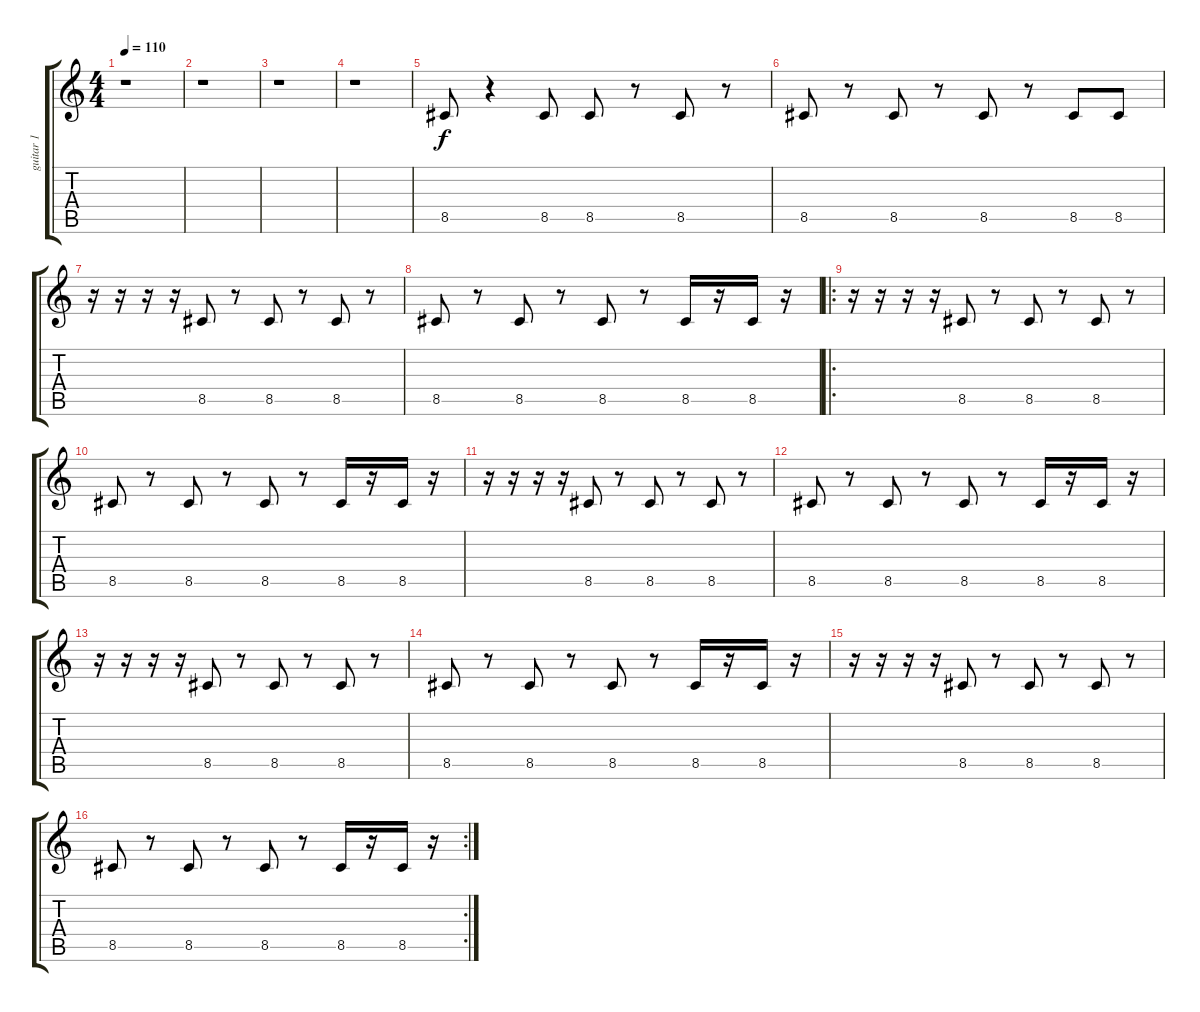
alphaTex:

\track ("guitar 1" "guitar 1") {instrument distortionguitar}
\staff {score tabs}
\tuning (C4 G3 Eb3 Bb2 F2 C2) {hide}
\ts (4 4)
\tempo 110
\clef g2
\ks c
r.1{dy f} |
r.1 |
r.1 |
r.1 |
8.5.8{volume 12} r.4 8.5.8 8.5.8 r.8 8.5.8 r.8 |
8.5.8 r.8 8.5.8 r.8 8.5.8 r.8 8.5.8 8.5.8 |
r.16 r.16 r.16 r.16 8.5.8 r.8 8.5.8 r.8 8.5.8 r.8 |
8.5.8 r.8 8.5.8 r.8 8.5.8 r.8 8.5.16 r.16 8.5.16 r.16 |
\ro
r.16 r.16 r.16 r.16 8.5.8 r.8 8.5.8 r.8 8.5.8 r.8 |
8.5.8 r.8 8.5.8 r.8 8.5.8 r.8 8.5.16 r.16 8.5.16 r.16 |
r.16 r.16 r.16 r.16 8.5.8 r.8 8.5.8 r.8 8.5.8 r.8 |
8.5.8 r.8 8.5.8 r.8 8.5.8 r.8 8.5.16 r.16 8.5.16 r.16 |
r.16 r.16 r.16 r.16 8.5.8 r.8 8.5.8 r.8 8.5.8 r.8 |
8.5.8 r.8 8.5.8 r.8 8.5.8 r.8 8.5.16 r.16 8.5.16 r.16 |
r.16 r.16 r.16 r.16 8.5.8 r.8 8.5.8 r.8 8.5.8 r.8 |
\rc 2
8.5.8 r.8 8.5.8 r.8 8.5.8 r.8 8.5.16 r.16 8.5.16 r.16
